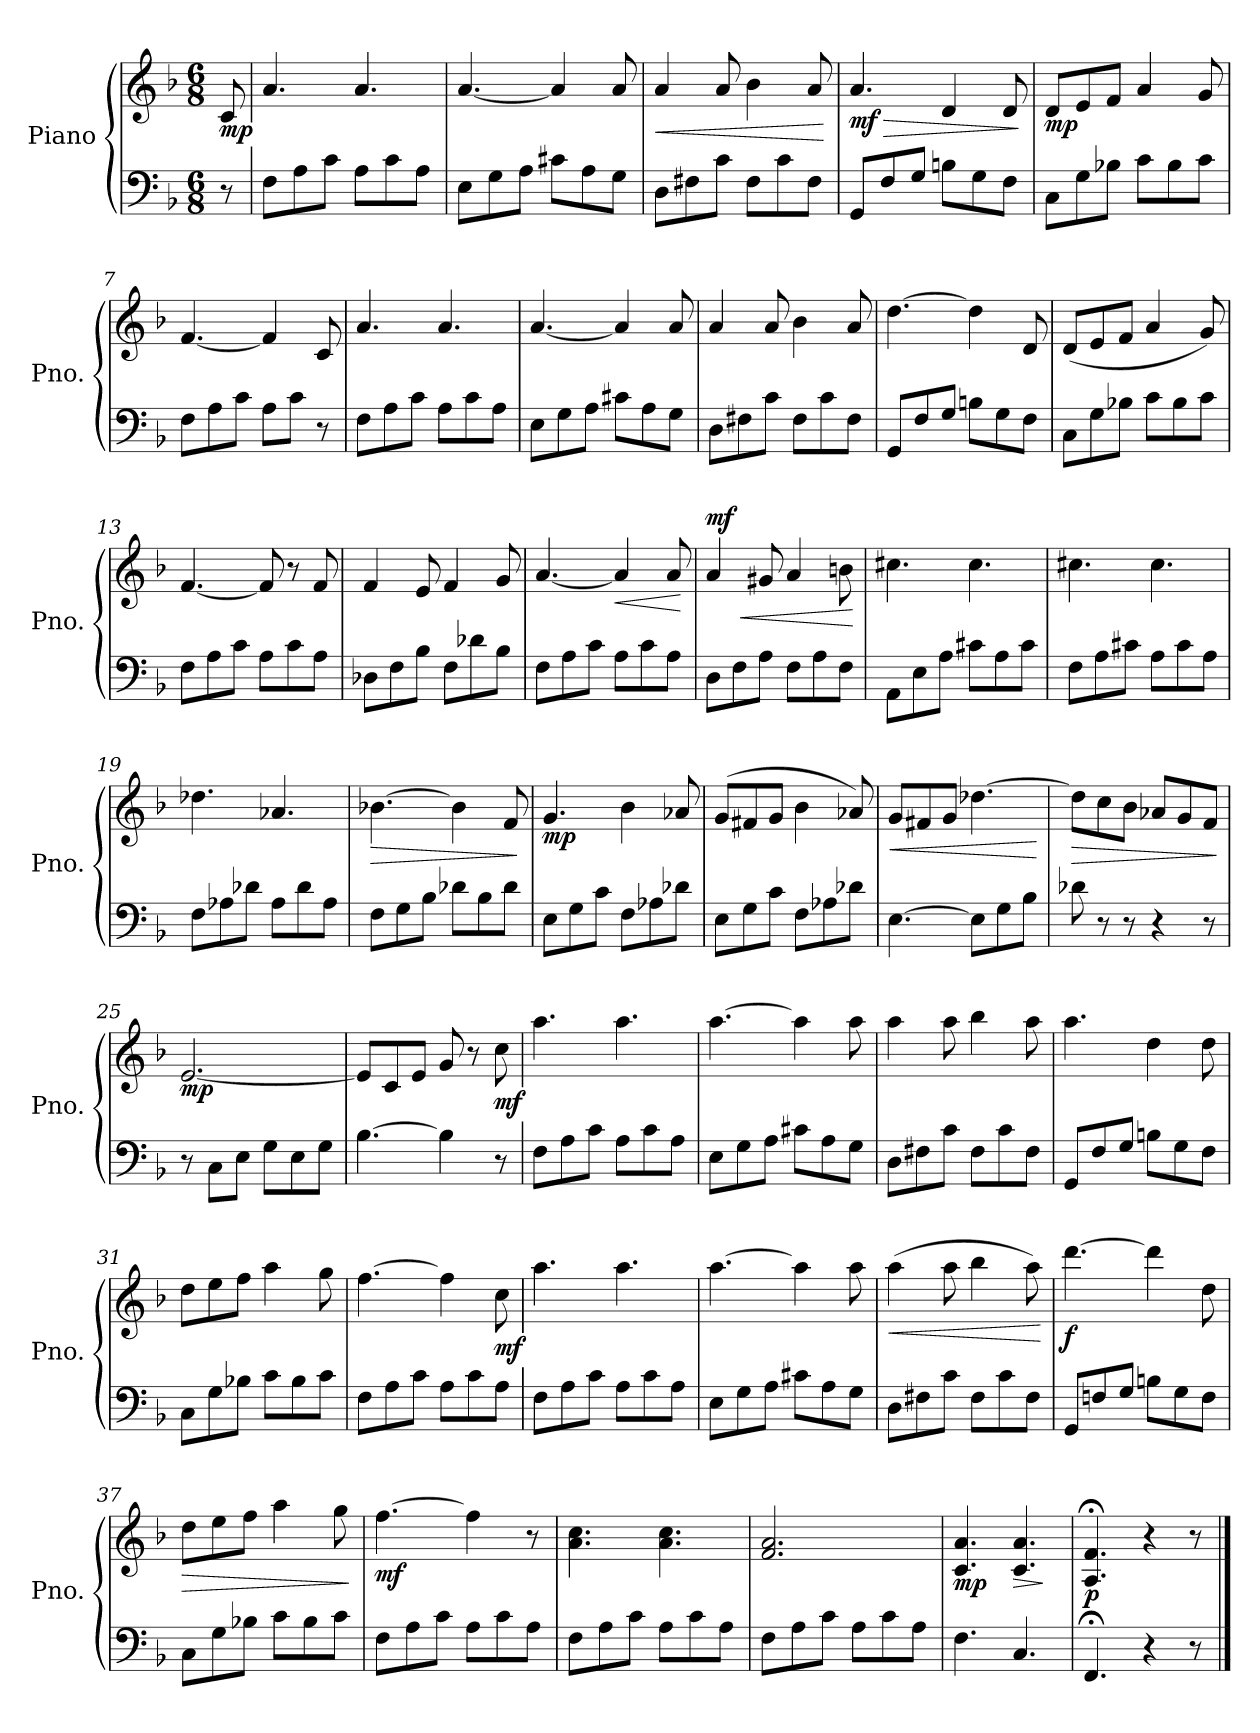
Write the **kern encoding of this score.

**kern	**kern	**dynam
*part1	*part1	*part1
*staff2	*staff1	*staff1/2
*I"Piano	*	*
*I'Pno.	*	*
*clefF4	*clefG2	*
*k[b-]	*k[b-]	*
*M6/8	*M6/8	*
*MM75	*MM75	*
=1	=1	=1
!	!	!LO:DY:b
8r	8c/	mp
=2	=2	=2
8F\L	4.a/	.
8A\	.	.
8c\J	.	.
8A\L	4.a/	.
8c\	.	.
8A\J	.	.
=3	=3	=3
8E\L	[4.a/	.
8G\	.	.
8A\J	.	.
8c#X\L	4a/]	.
8A\	.	.
8G\J	8a/	.
=4	=4	=4
!	!	!LO:HP:b
8D\L	4a/	<
8F#X\	.	.
8c\J	8a/	.
8F#\L	4b-\	.
8c\	.	.
8F#\J	8a/	.
.	.	[
=5	=5	=5
!	!	!LO:HP:b
!	!	!LO:DY:n=1:b
8GG/L	4.a/	> mf
8F/	.	.
8G/J	.	.
8Bn\L	4d/	.
8G\	.	.
8F\J	8d/	.
.	.	]
=6	=6	=6
!	!	!LO:DY:b
8C\L	8d/L	mp
8G\	8e/	.
8B-X\J	8f/J	.
8c\L	4a/	.
8B-\	.	.
8c\J	8g/	.
!!LO:LB:g=z
=7	=7	=7
8F\L	[4.f/	.
8A\	.	.
8c\J	.	.
8A\L	4f/]	.
8c\J	.	.
8r	8c/	.
=8	=8	=8
8F\L	4.a/	.
8A\	.	.
8c\J	.	.
8A\L	4.a/	.
8c\	.	.
8A\J	.	.
=9	=9	=9
8E\L	[4.a/	.
8G\	.	.
8A\J	.	.
8c#X\L	4a/]	.
8A\	.	.
8G\J	8a/	.
=10	=10	=10
8D\L	4a/	.
8F#X\	.	.
8c\J	8a/	.
8F#\L	4b-\	.
8c\	.	.
8F#\J	8a/	.
=11	=11	=11
8GG/L	[4.dd\	.
8F/	.	.
8G/J	.	.
8Bn\L	4dd\]	.
8G\	.	.
8F\J	8d/	.
!!LO:LB:g=z
=12	=12	=12
8C\L	(8d/L	.
8G\	8e/	.
8B-X\J	8f/J	.
8c\L	4a/	.
8B-\	.	.
8c\J	8g/)	.
=13	=13	=13
8F\L	[4.f/	.
8A\	.	.
8c\J	.	.
8A\L	8f/]	.
8c\	8r	.
8A\J	8f/	.
=14	=14	=14
8D-X\L	4f/	.
8F\	.	.
8B-\J	8e/	.
8F\L	4f/	.
8d-X\	.	.
8B-\J	8g/	.
=15	=15	=15
8F\L	[4.a/	.
8A\	.	.
8c\J	.	.
!	!	!LO:HP:b
8A\L	4a/]	<
8c\	.	.
8A\J	8a/	.
.	.	[
=16	=16	=16
!	!	!LO:HP:b
!	!	!LO:DY:n=1:a
8D\L	4a/	< mf
8F\	.	.
8A\J	8g#X/	.
8F\L	4a/	.
8A\	.	.
8F\J	8bn\	.
.	.	[
!!LO:LB:g=z
=17	=17	=17
8AA\L	4.cc#X\	.
8E\	.	.
8A\J	.	.
8c#X\L	4.cc#\	.
8A\	.	.
8c#\J	.	.
=18	=18	=18
8F\L	4.cc#X\	.
8A\	.	.
8c#X\J	.	.
8A\L	4.cc#\	.
8c#\	.	.
8A\J	.	.
=19	=19	=19
8F\L	4.dd-X\	.
8A-X\	.	.
8d-X\J	.	.
8A-\L	4.a-X/	.
8d-\	.	.
8A-\J	.	.
=20	=20	=20
!	!	!LO:HP:b
8F\L	[4.b-X\	>
8G\	.	.
8B-\J	.	.
8d-X\L	4b-\]	.
8B-\	.	.
8d-\J	8f/	.
.	.	]
=21	=21	=21
!	!	!LO:DY:b
8E\L	4.g/	mp
8G\	.	.
8c\J	.	.
8F\L	4b-\	.
8A-X\	.	.
8d-X\J	8a-X/	.
!!LO:LB:g=z
=22	=22	=22
8E\L	(8g/L	.
8G\	8f#X/	.
8c\J	8g/J	.
8F\L	4b-\	.
8A-X\	.	.
8d-X\J	8a-X/)	.
=23	=23	=23
!	!	!LO:HP:b
[4.E\	8g/L	<
.	8f#X/	.
.	8g/J	.
8E\L]	[4.dd-X\	.
8G\	.	.
8B-\J	.	.
.	.	[
=24	=24	=24
!	!	!LO:HP:b
8d-X\	8dd-\L]	>
8r	8cc\	.
8r	8b-\J	.
4r	8a-X/L	.
.	8g/	.
8r	8f/J	.
.	.	]
=25	=25	=25
!	!	!LO:DY:b
8r	[2.e/	mp
8C\L	.	.
8E\J	.	.
8G\L	.	.
8E\	.	.
8G\J	.	.
=26	=26	=26
[4.B-\	8e/L]	.
.	8c/	.
.	8e/J	.
4B-\]	8g/	.
.	8r	.
!	!	!LO:DY:b
8r	8cc\	mf
=27	=27	=27
8F\L	4.aa\	.
8A\	.	.
8c\J	.	.
8A\L	4.aa\	.
8c\	.	.
8A\J	.	.
!!LO:PB:g=z
=28	=28	=28
8E\L	[4.aa\	.
8G\	.	.
8A\J	.	.
8c#X\L	4aa\]	.
8A\	.	.
8G\J	8aa\	.
=29	=29	=29
8D\L	4aa\	.
8F#X\	.	.
8c\J	8aa\	.
8F#\L	4bb-\	.
8c\	.	.
8F#\J	8aa\	.
=30	=30	=30
8GG/L	4.aa\	.
8F/	.	.
8G/J	.	.
8Bn\L	4dd\	.
8G\	.	.
8F\J	8dd\	.
=31	=31	=31
8C\L	8dd\L	.
8G\	8ee\	.
8B-X\J	8ff\J	.
8c\L	4aa\	.
8B-\	.	.
8c\J	8gg\	.
=32	=32	=32
8F\L	[4.ff\	.
8A\	.	.
8c\J	.	.
8A\L	4ff\]	.
8c\	.	.
!	!	!LO:DY:b
8A\J	8cc\	mf
=33	=33	=33
8F\L	4.aa\	.
8A\	.	.
8c\J	.	.
8A\L	4.aa\	.
8c\	.	.
8A\J	.	.
!!LO:LB:g=z
=34	=34	=34
8E\L	[4.aa\	.
8G\	.	.
8A\J	.	.
8c#X\L	4aa\]	.
8A\	.	.
8G\J	8aa\	.
=35	=35	=35
!	!	!LO:HP:b
8D\L	(4aa\	<
8F#X\	.	.
8c\J	8aa\	.
8F#\L	4bb-\	.
8c\	.	.
8F#\J	8aa\)	.
.	.	[
=36	=36	=36
!	!	!LO:DY:b
8GG/L	[4.ddd\	f
8Fn/	.	.
8G/J	.	.
8Bn\L	4ddd\]	.
8G\	.	.
8F\J	8dd\	.
=37	=37	=37
!	!	!LO:HP:b
8C\L	8dd\L	>
8G\	8ee\	.
8B-X\J	8ff\J	.
8c\L	4aa\	.
8B-\	.	.
8c\J	8gg\	.
.	.	]
=38	=38	=38
!	!	!LO:DY:b
8F\L	[4.ff\	mf
8A\	.	.
8c\J	.	.
8A\L	4ff\]	.
8c\	.	.
8A\J	8r	.
=39	=39	=39
8F\L	4.a\ 4.cc\	.
8A\	.	.
8c\J	.	.
8A\L	4.a\ 4.cc\	.
8c\	.	.
8A\J	.	.
!!LO:LB:g=z
=40	=40	=40
8F\L	2.f/ 2.a/	.
8A\	.	.
8c\J	.	.
8A\L	.	.
8c\	.	.
8A\J	.	.
=41	=41	=41
!	!	!LO:DY:b
4.F\	4.c/ 4.a/	mp
!	!	!LO:HP:b
4.C/	4.c/ 4.a/	>
.	.	]
=42	=42	=42
!	!	!LO:DY:b
4.FF;</	4.A/;< 4.f/;<	p
4r	4r	.
8r	8r	.
==	==	==
*-	*-	*-
